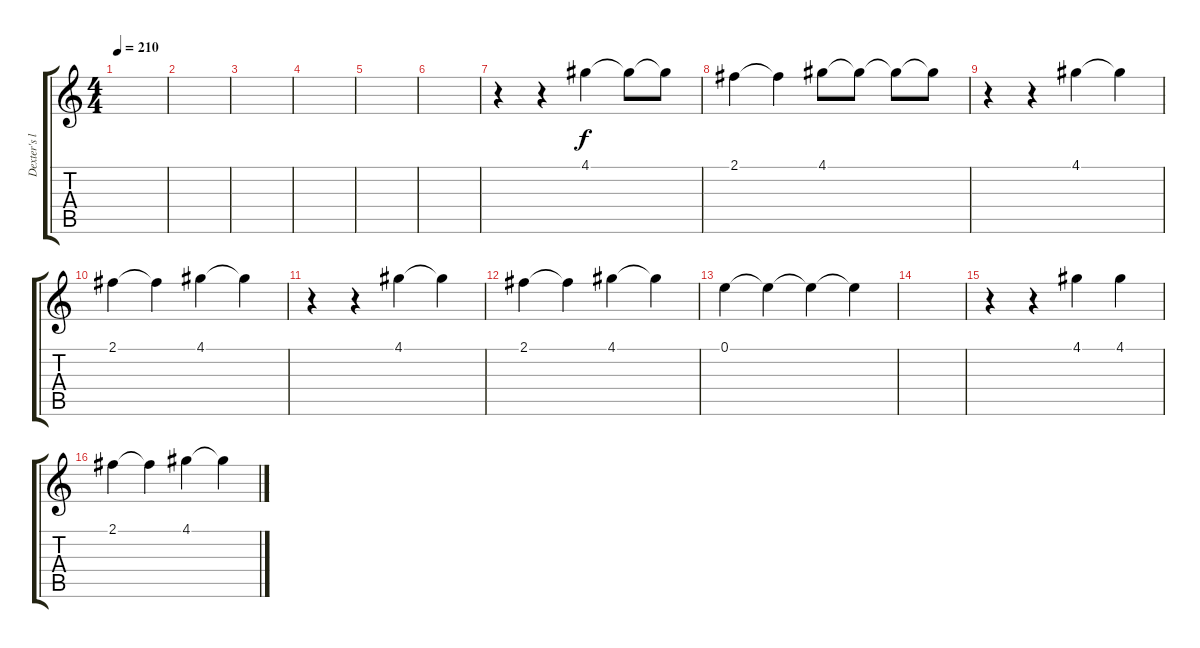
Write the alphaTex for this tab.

\track ("Dexter's lyrics" "Dexter's l") {instrument distortionguitar}
\staff {score tabs}
\tuning (E4 B3 G3 D3 A2 E2) {hide}
\ts (4 4)
\tempo 210
\clef g2
\ks c
|
|
|
|
|
|
r.4 r.4 4.1.4 4.1{t}.8 4.1{t}.8 |
2.1.4 2.1{t}.4 4.1.8 4.1{t}.8 4.1{t}.8 4.1{t}.8 |
r.4 r.4 4.1.4 4.1{t}.4 |
2.1.4 2.1{t}.4 4.1.4 4.1{t}.4 |
r.4 r.4 4.1.4 4.1{t}.4 |
2.1.4 2.1{t}.4 4.1.4 4.1{t}.4 |
0.1.4 0.1{t}.4 0.1{t}.4 0.1{t}.4 |
|
r.4 r.4 4.1.4 4.1.4 |
2.1.4 2.1{t}.4 4.1.4 4.1{t}.4
